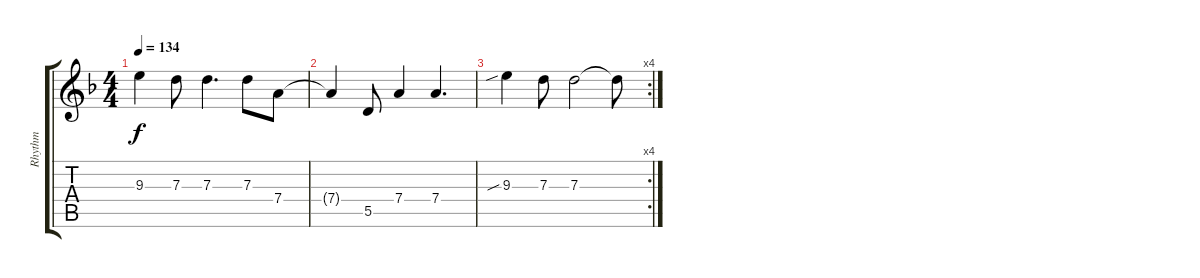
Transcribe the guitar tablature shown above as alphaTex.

\track ("Rhythm" "Rhythm") {instrument electricguitarmuted}
\staff {score tabs}
\tuning (E4 B3 G3 D3 A2 D2) {hide}
\ts (4 4)
\tempo 134
\clef g2
\ks f
9.3{t}.4{dy f} 7.3.8 7.3.4{d} 7.3.8 7.4.8 |
7.4{t}.4 5.5.8 7.4.4 7.4.4{d} |
\rc 4
9.3{sib}.4 7.3.8 7.3.2 7.3{t}.8
